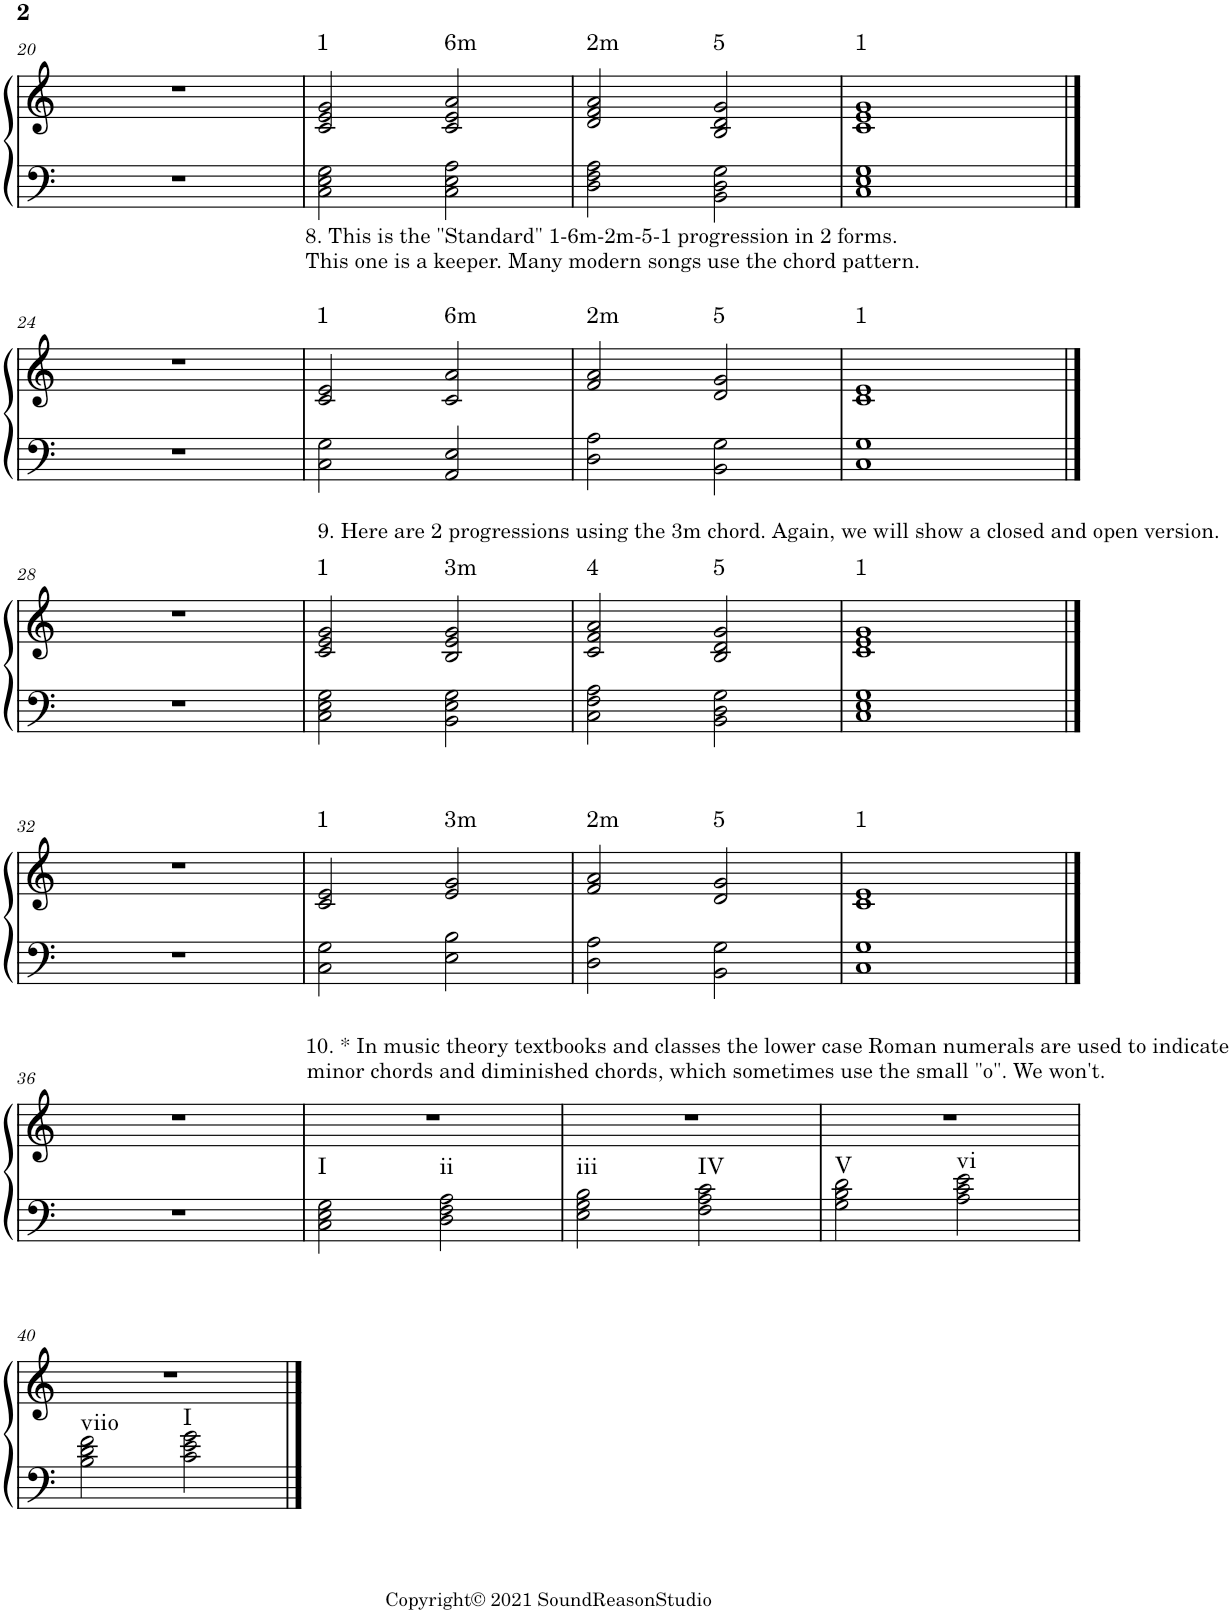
**kern	**kern	**harte
*part1	*part1	*part1
*staff2	*staff1	*
*I"Piano	*	*
*I'Pno.	*	*
!!LO:PB:g=z
*clefF4	*clefG2	*
*k[]	*k[]	*
*M4/4	*M4/4	*
=20	=20	=20
1r	1r	.
=21	=21	=21
!	!	!LO:H:kt=1
2C\ 2E\ 2G\	2c/ 2e/ 2g/	N
!	!	!LO:H:kt=6m
2C\ 2E\ 2A\	2c/ 2e/ 2a/	N
=22	=22	=22
!	!	!LO:H:kt=2m
2D\ 2F\ 2A\	2d/ 2f/ 2a/	N
!	!	!LO:H:kt=5
2BB\ 2D\ 2G\	2B/ 2d/ 2g/	N
=23	=23	=23
!	!	!LO:H:kt=1
1C 1E 1G	1c 1e 1g	N
!!LO:LB:g=z
==24	==24	==24
1r	1r	.
=25	=25	=25
!	!LO:TX:a:t=8. This is the "Standard" 1-6m-2m-5-1 progression in 2 forms.	!
!	!LO:TX:a:t=This one is a keeper. Many modern songs use the chord pattern.	!
!	!	!LO:H:kt=1
2C\ 2G\	2c/ 2e/	N
!	!	!LO:H:kt=6m
2AA/ 2E/	2c/ 2a/	N
=26	=26	=26
!	!	!LO:H:kt=2m
2D\ 2A\	2f/ 2a/	N
!	!	!LO:H:kt=5
2BB\ 2G\	2d/ 2g/	N
=27	=27	=27
!	!	!LO:H:kt=1
1C 1G	1c 1e	N
!!LO:LB:g=z
==28	==28	==28
1r	1r	.
=29	=29	=29
!	!LO:TX:a:t=9. Here are 2 progressions using the 3m chord. Again, we will show a closed and open version.	!LO:H:kt=1
2C\ 2E\ 2G\	2c/ 2e/ 2g/	N
!	!	!LO:H:kt=3m
2BB\ 2E\ 2G\	2B/ 2e/ 2g/	N
=30	=30	=30
!	!	!LO:H:kt=4
2C\ 2F\ 2A\	2c/ 2f/ 2a/	N
!	!	!LO:H:kt=5
2BB\ 2D\ 2G\	2B/ 2d/ 2g/	N
=31	=31	=31
!	!	!LO:H:kt=1
1C 1E 1G	1c 1e 1g	N
!!LO:LB:g=z
==32	==32	==32
1r	1r	.
=33	=33	=33
!	!	!LO:H:kt=1
2C\ 2G\	2c/ 2e/	N
!	!	!LO:H:kt=3m
2E\ 2B\	2e/ 2g/	N
=34	=34	=34
!	!	!LO:H:kt=2m
2D\ 2A\	2f/ 2a/	N
!	!	!LO:H:kt=5
2BB\ 2G\	2d/ 2g/	N
=35	=35	=35
!	!	!LO:H:kt=1
1C 1G	1c 1e	N
!!LO:LB:g=z
==36	==36	==36
1r	1r	.
=37	=37	=37
!	!LO:TX:a:t=10. * In music theory textbooks and classes the lower case Roman numerals are used to indicate	!
!	!LO:TX:a:t=minor chords and diminished chords, which sometimes use the small "o". We won't.	!
!	!	!LO:H:kt=I
*	*^	*
2C\ 2E\ 2G\	1r	2ryy	N
!	!	!	!LO:H:kt=ii
2D\ 2F\ 2A\	.	2ryy	N
=38	=38	=38	=38
!	!	!	!LO:H:kt=iii
2E\ 2G\ 2B\	1r	2ryy	N
!	!	!	!LO:H:kt=IV
2F\ 2A\ 2c\	.	2ryy	N
=39	=39	=39	=39
!	!	!	!LO:H:kt=V
2G\ 2B\ 2d\	1r	2ryy	N
!	!	!	!LO:H:kt=vi
2A\ 2c\ 2e\	.	2ryy	N
!!LO:LB:g=z	!!
=40	=40	=40	=40
!	!	!	!LO:H:kt=viio
2B\ 2d\ 2f\	1r	2ryy	N
!	!	!	!LO:H:kt=I
2c\ 2e\ 2g\	.	2ryy	N
*	*v	*v	*
==	==	==
*-	*-	*-
